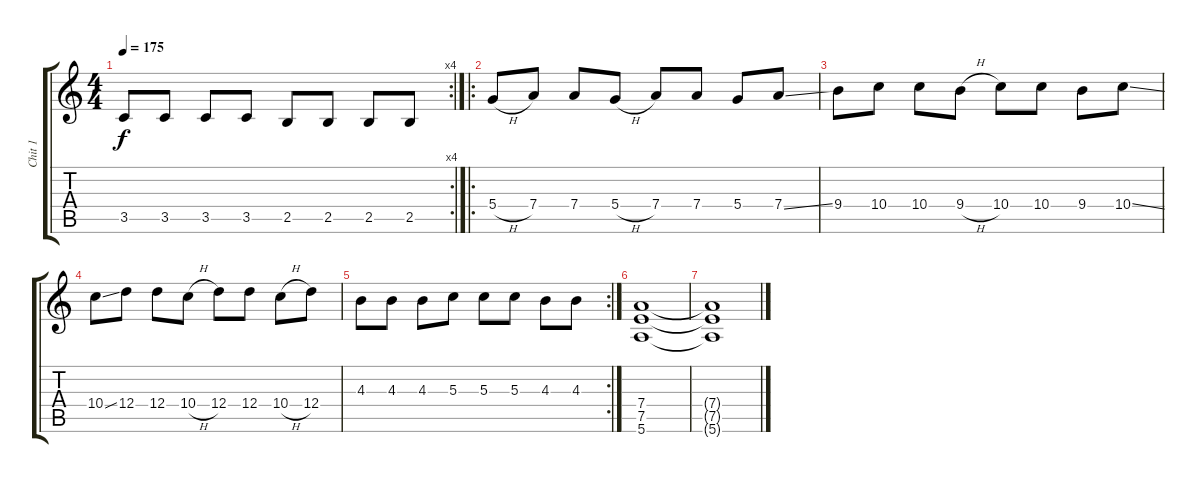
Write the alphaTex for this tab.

\track ("Chit 1" "Chit 1") {instrument distortionguitar}
\staff {score tabs}
\tuning (E4 B3 G3 D3 A2 E2) {hide}
\rc 4
\ts (4 4)
\tempo 175
\clef g2
\ks c
3.5.8{dy f} 3.5.8 3.5.8 3.5.8 2.5.8 2.5.8 2.5.8 2.5.8 |
\ro
5.4{h}.8 7.4.8 7.4.8 5.4{h}.8 7.4.8 7.4.8 5.4.8 7.4{ss}.8 |
9.4.8 10.4.8 10.4.8 9.4{h}.8 10.4.8 10.4.8 9.4.8 10.4{ss}.8 |
10.4{ss}.8 12.4.8 12.4.8 10.4{h}.8 12.4.8 12.4.8 10.4{h}.8 12.4.8 |
\rc 2
4.3.8 4.3.8 4.3.8 5.3.8 5.3.8 5.3.8 4.3.8 4.3.8 |
(7.4 7.5 5.6).1 |
(7.4{t} 7.5{t} 5.6{t}).1
